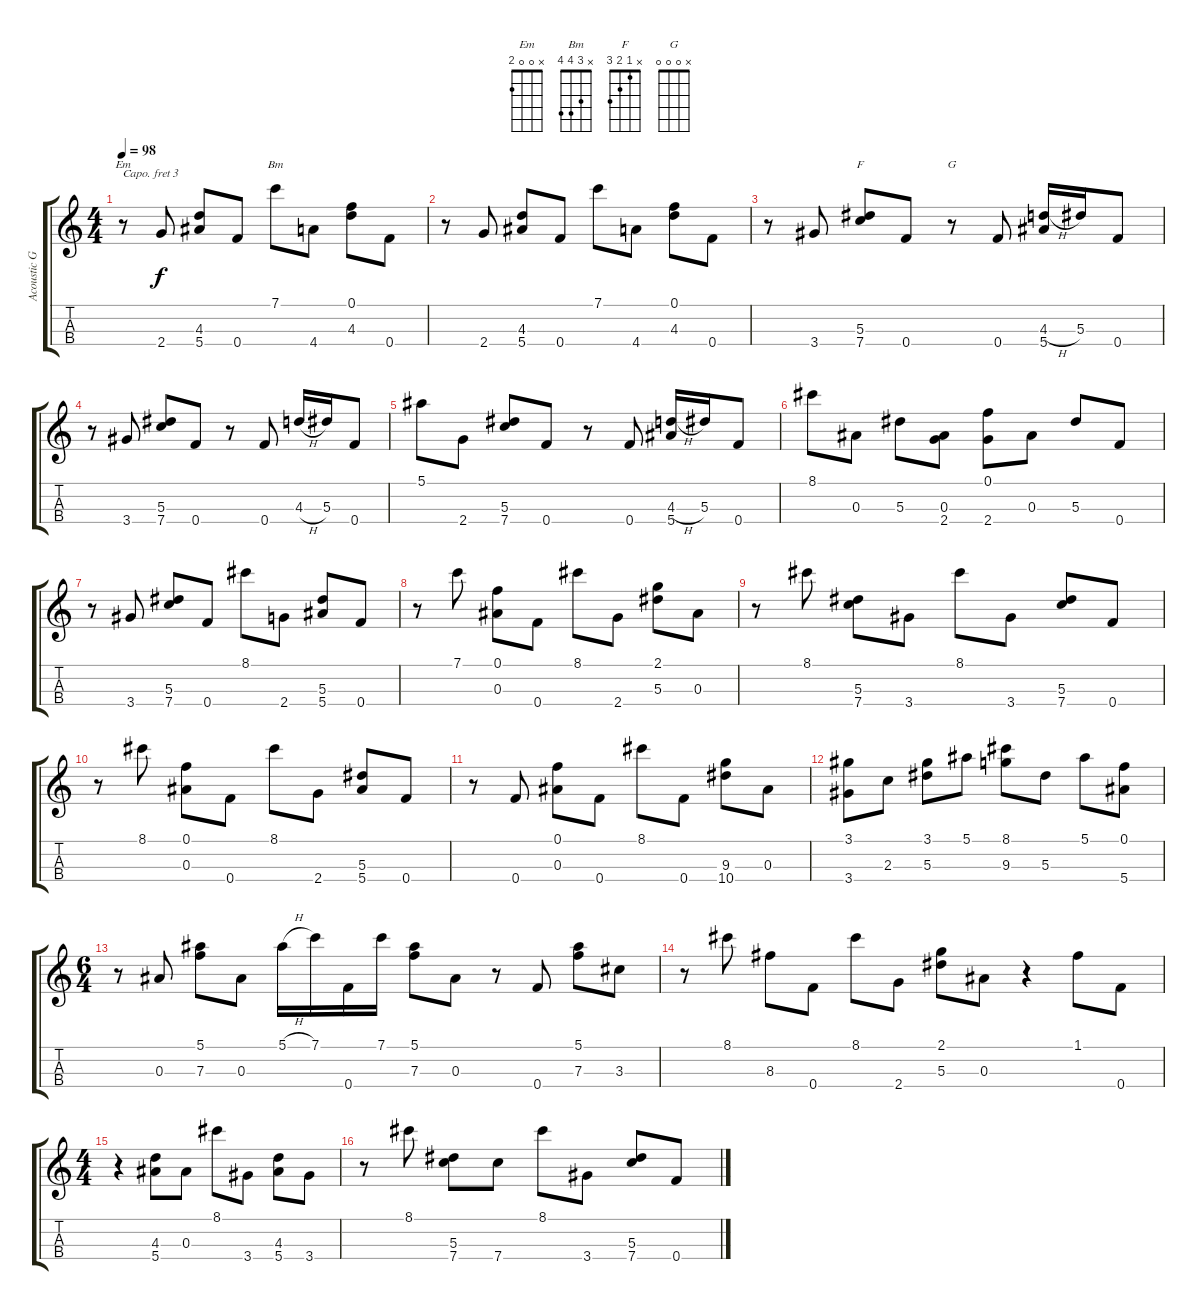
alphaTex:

\track ("Acoustic Guitar" "Acoustic G") {instrument acousticguitarnylon}
\staff {score tabs}
\capo 3
\tuning (D4 B4 G3 D3) {hide}
\chord ("Em" x 0 0 2)
\chord ("Bm" x 3 4 4)
\chord ("F" x 1 2 3)
\chord ("G" x 0 0 0)
\ts (4 4)
\tempo 98
\clef g2
\ks c
r.8{ch "Em" dy f instrument acousticguitarnylon} 2.4.8 (4.3 5.4).8 0.4.8 7.1.8{ch "Bm"} 4.4.8 (0.1 4.3).8 0.4.8 |
r.8 2.4.8 (4.3 5.4).8 0.4.8 7.1.8 4.4.8 (0.1 4.3).8 0.4.8 |
r.8 3.4.8 (5.3 7.4).8{ch "F"} 0.4.8 r.8{ch "G"} 0.4.8 (4.3{h} 5.4).16 5.3.16 0.4.8 |
r.8 3.4.8 (5.3 7.4).8 0.4.8 r.8 0.4.8 4.3{h}.16 5.3.16 0.4.8 |
5.1.8 2.4.8 (5.3 7.4).8 0.4.8 r.8 0.4.8 (4.3{h} 5.4).16 5.3.16 0.4.8 |
8.1.8 0.3.8 5.3.8 (0.3 2.4).8 (0.1 2.4).8 0.3.8 5.3.8 0.4.8 |
r.8 3.4.8 (5.3 7.4).8 0.4.8 8.1.8 2.4.8 (5.3 5.4).8 0.4.8 |
r.8 7.1.8 (0.1 0.3).8 0.4.8 8.1.8 2.4.8 (2.1 5.3).8 0.3.8 |
r.8 8.1.8 (5.3 7.4).8 3.4.8 8.1.8 3.4.8 (5.3 7.4).8 0.4.8 |
r.8 8.1.8 (0.1 0.3).8 0.4.8 8.1.8 2.4.8 (5.3 5.4).8 0.4.8 |
r.8 0.4.8 (0.1 0.3).8 0.4.8 8.1.8 0.4.8 (9.3 10.4).8 0.3.8 |
(3.1 3.4).8 2.3.8 (3.1 5.3).8 5.1.8 (8.1 9.3).8 5.3.8 5.1.8 (0.1 5.4).8 |
\ts (6 4)
r.8 0.3.8 (5.1 7.3).8 0.3.8 5.1{h}.16 7.1.16 0.4.16 7.1.16 (5.1 7.3).8 0.3.8 r.8 0.4.8 (5.1 7.3).8 3.3.8 |
r.8 8.1.8 8.3.8 0.4.8 8.1.8 2.4.8 (2.1 5.3).8 0.3.8 r.4 1.1.8 0.4.8 |
\ts (4 4)
r.4 (4.3 5.4).8 0.3.8 8.1.8 3.4.8 (4.3 5.4).8 3.4.8 |
r.8 8.1.8 (5.3 7.4).8 7.4.8 8.1.8 3.4.8 (5.3 7.4).8 0.4.8
